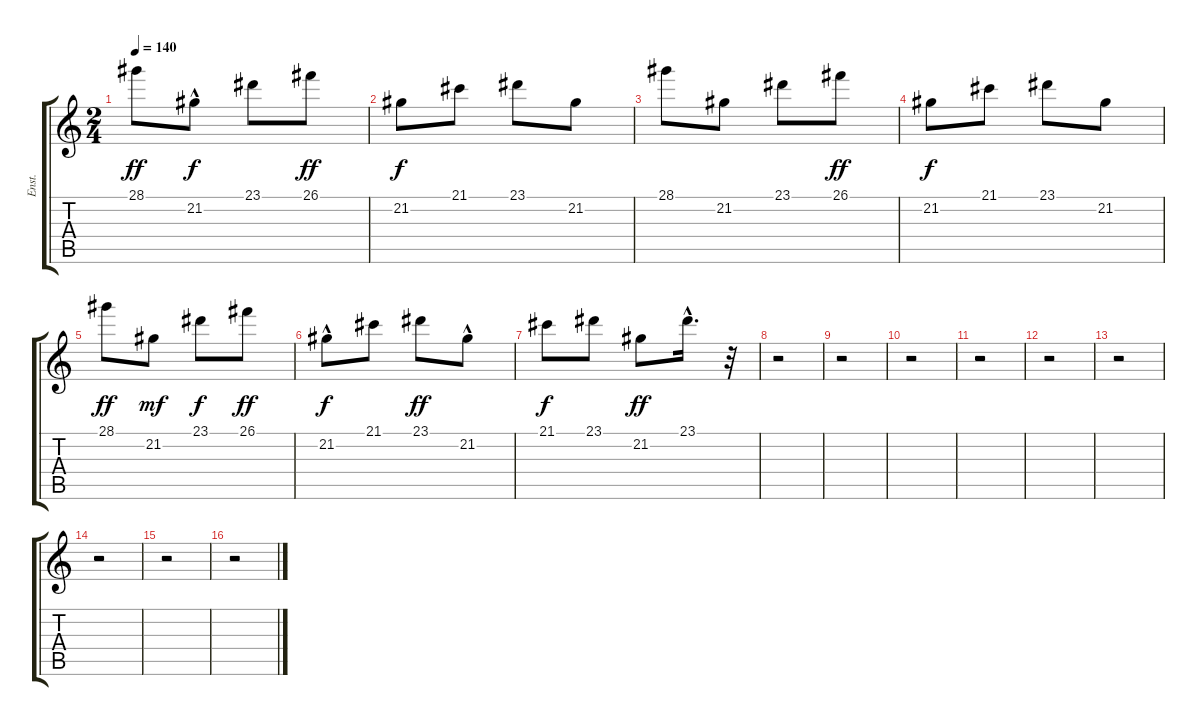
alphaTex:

\track ("Enst." "Enst.") {instrument synthstrings2}
\staff {score tabs}
\tuning (E4 B3 G3 D3 A2 E2) {hide}
\ts (2 4)
\tempo 140
\clef g2
\ks c
28.1.8{dy ff} 21.2{hac}.8{dy f} 23.1.8 26.1.8{dy ff} |
21.2.8{dy f} 21.1.8 23.1.8 21.2.8 |
28.1.8 21.2.8 23.1.8 26.1.8{dy ff} |
21.2.8{dy f} 21.1.8 23.1.8 21.2.8 |
28.1.8{dy ff} 21.2.8{dy mf} 23.1.8{dy f} 26.1.8{dy ff} |
21.2{hac}.8{dy f} 21.1.8 23.1.8{dy ff} 21.2{hac}.8 |
21.1.8{dy f} 23.1.8 21.2.8{dy ff} 23.1{hac}.16{d} r.32 |
r.2 |
r.2 |
r.2 |
r.2 |
r.2 |
r.2 |
r.2 |
r.2 |
r.2
